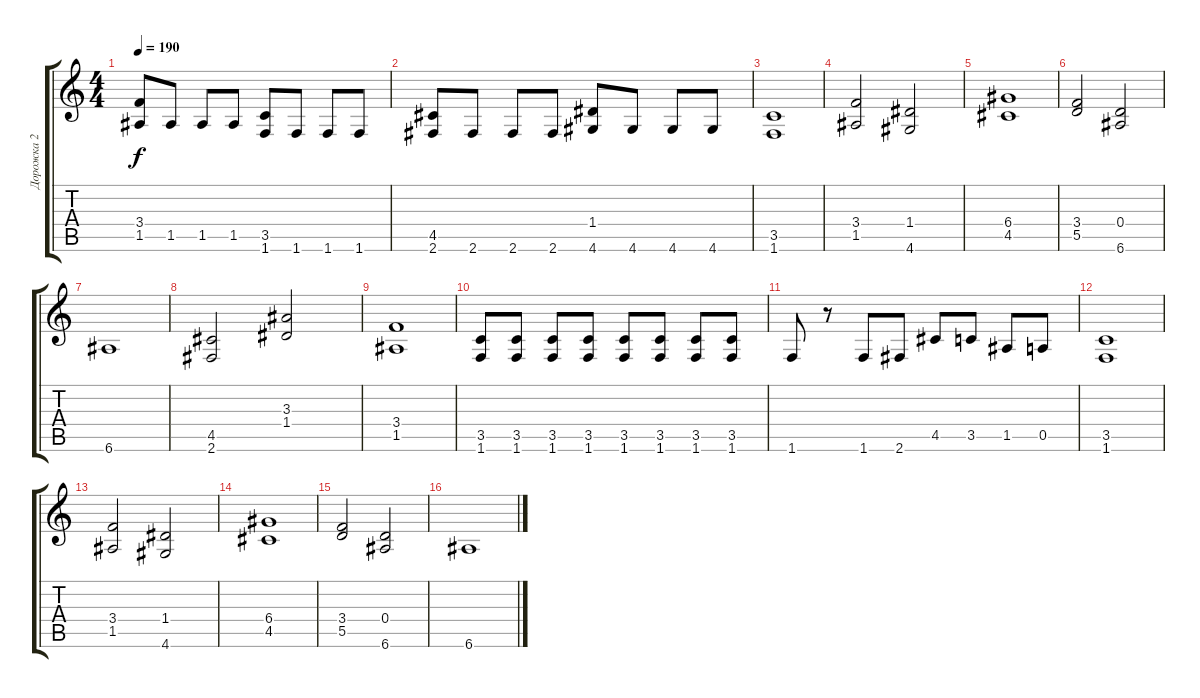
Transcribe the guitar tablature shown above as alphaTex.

\track ("Дорожка 2" "Дорожка 2") {instrument distortionguitar}
\staff {score tabs}
\tuning (E4 B3 G3 D3 A2 E2) {hide}
\ts (4 4)
\tempo 190
\clef g2
\ks c
(3.4 1.5).8{dy f} 1.5.8 1.5.8 1.5.8 (3.5 1.6).8 1.6.8 1.6.8 1.6.8 |
(4.5 2.6).8 2.6.8 2.6.8 2.6.8 (1.4 4.6).8 4.6.8 4.6.8 4.6.8 |
(3.5 1.6).1 |
(3.4 1.5).2 (1.4 4.6).2 |
(6.4 4.5).1 |
(3.4 5.5).2 (0.4 6.6).2 |
6.6.1 |
(4.5 2.6).2 (3.3 1.4).2 |
(3.4 1.5).1 |
(3.5 1.6).8 (3.5 1.6).8 (3.5 1.6).8 (3.5 1.6).8 (3.5 1.6).8 (3.5 1.6).8 (3.5 1.6).8 (3.5 1.6).8 |
1.6.8 r.8 1.6.8 2.6.8 4.5.8 3.5.8 1.5.8 0.5.8 |
(3.5 1.6).1 |
(3.4 1.5).2 (1.4 4.6).2 |
(6.4 4.5).1 |
(3.4 5.5).2 (0.4 6.6).2 |
6.6.1
